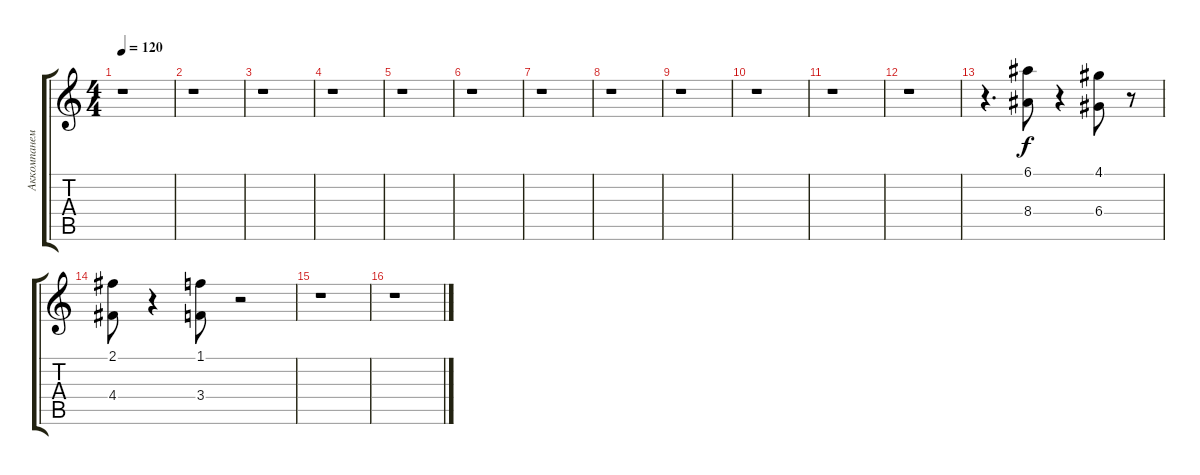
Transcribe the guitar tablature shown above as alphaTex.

\track ("Аккомпанемент" "Аккомпанем") {instrument acousticguitarsteel}
\staff {score tabs}
\tuning (E4 B3 G3 D3 A2 E2) {hide}
\ts (4 4)
\tempo 120
\clef g2
\ks c
r.1{dy mp} |
r.1 |
r.1 |
r.1 |
r.1 |
r.1 |
r.1 |
r.1 |
r.1 |
r.1 |
r.1 |
r.1 |
r.4{d} (6.1 8.4).8{dy f} r.4 (4.1 6.4).8 r.8 |
(2.1 4.4).8 r.4 (1.1 3.4).8 r.2 |
r.1 |
r.1
